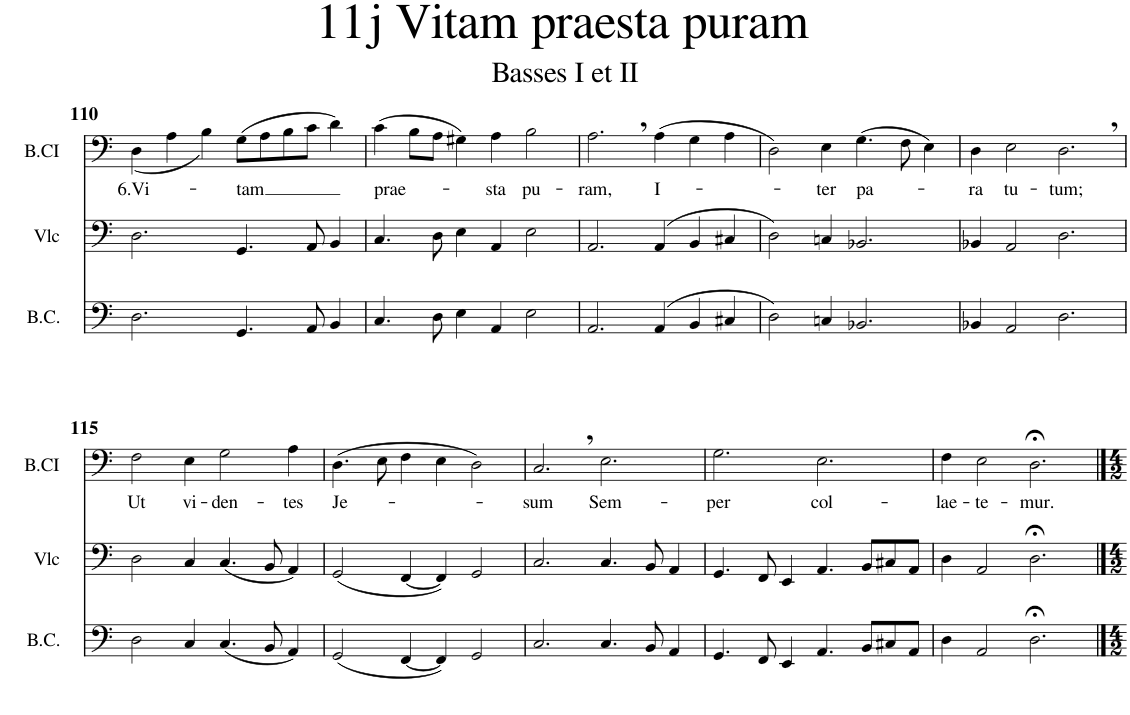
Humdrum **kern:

**kern	**kern	**kern	**text	**kern
*part4	*part3	*part2	*part2	*part1
*staff4	*staff3	*staff2	*staff2	*staff1
*I"Basse Continue	*I"Violoncelle	*I"Basse CI	*	*I"Soprano CI
*I'B.C.	*I'Vlc	*I'B.CI	*	*I'S.CI
!!LO:PB:g=z
*clefF4	*clefF4	*clefF4	*	*clefG2
*k[]	*k[]	*k[]	*	*k[]
*M6/4	*M6/4	*M6/4	*	*M6/4
=110	=110	=110	=110	=110
!	!	!	!LO:LY:b	!
2.D\	2.D\	(<4D\	6.Vi-	1.r
.	.	4A\	.	.
.	.	4B\)	.	.
!	!	!	!LO:LY:b	!
4.GG/	4.GG/	(8G\L	-tam	.
.	.	8A\	.	.
.	.	8B\	.	.
8AA/	8AA/	8c\J	.	.
4BB/	4BB/	4d\)	.	.
=111	=111	=111	=111	=111
!	!	!	!LO:LY:b	!
4.C/	4.C/	(4c\	prae-	1.r
.	.	8B\L	.	.
8D\	8D\	8A\J	.	.
4E\	4E\	4G#X\)	.	.
!	!	!	!LO:LY:b	!
4AA/	4AA/	4A\	-sta	.
!	!	!	!LO:LY:b	!
2E\	2E\	2B\	pu-	.
=112	=112	=112	=112	=112
!	!	!	!LO:LY:b	!
2.AA/	2.AA/	2.A,\	-ram,	1.r
!	!	!	!LO:LY:b	!
(4AA/	(4AA/	(4A\	I-	.
4BB/	4BB/	4G\	.	.
4C#X/	4C#X/	4A\	.	.
=113	=113	=113	=113	=113
2D\)	2D\)	2D\)	.	1.r
!	!	!	!LO:LY:b	!
4Cn/	4Cn/	4E\	-ter	.
!	!	!	!LO:LY:b	!
2.BB-X/	2.BB-X/	(4.G\	pa-	.
.	.	8F\	.	.
.	.	4E\)	.	.
=114	=114	=114	=114	=114
!	!	!	!LO:LY:b	!
4BB-X/	4BB-X/	4D\	-ra	1.r
!	!	!	!LO:LY:b	!
2AA/	2AA/	2E\	tu-	.
!	!	!	!LO:LY:b	!
2.D\	2.D\	2.D,\	-tum;	.
!!LO:LB:g=z
=115	=115	=115	=115	=115
!	!	!	!LO:LY:b	!
2D\	2D\	2F\	Ut	1.r
!	!	!	!LO:LY:b	!
4C/	4C/	4E\	vi-	.
!	!	!	!LO:LY:b	!
(4.C/	(4.C/	2G\	-den-	.
8BB/	8BB/	.	.	.
!	!	!	!LO:LY:b	!
4AA/)	4AA/)	4A\	-tes	.
=116	=116	=116	=116	=116
!	!	!	!LO:LY:b	!
(2GG/	(2GG/	(4.D\	Je-	1.r
.	.	8E\	.	.
[4FF/	[4FF/	4F\	.	.
4FF/])	4FF/])	4E\	.	.
2GG/	2GG/	2D\)	.	.
=117	=117	=117	=117	=117
!	!	!	!LO:LY:b	!
2.C/	2.C/	2.C,/	-sum	1.r
!	!	!	!LO:LY:b	!
4.C/	4.C/	2.E\	Sem-	.
8BB/	8BB/	.	.	.
4AA/	4AA/	.	.	.
=118	=118	=118	=118	=118
!	!	!	!LO:LY:b	!
4.GG/	4.GG/	2.G\	-per	1.r
8FF/	8FF/	.	.	.
4EE/	4EE/	.	.	.
!	!	!	!LO:LY:b	!
4.AA/	4.AA/	2.E\	col-	.
8BB/L	8BB/L	.	.	.
8C#X/	8C#X/	.	.	.
8AA/J	8AA/J	.	.	.
=119	=119	=119	=119	=119
!	!	!	!LO:LY:b	!
4D\	4D\	4F\	-lae-	1.r
!	!	!	!LO:LY:b	!
2AA/	2AA/	2E\	-te-	.
!	!	!	!LO:LY:b	!
2.D;<\	2.D;<\	2.D;<\	-mur.	.
==	==	==	==	==
*-	*-	*-	*-	*-
